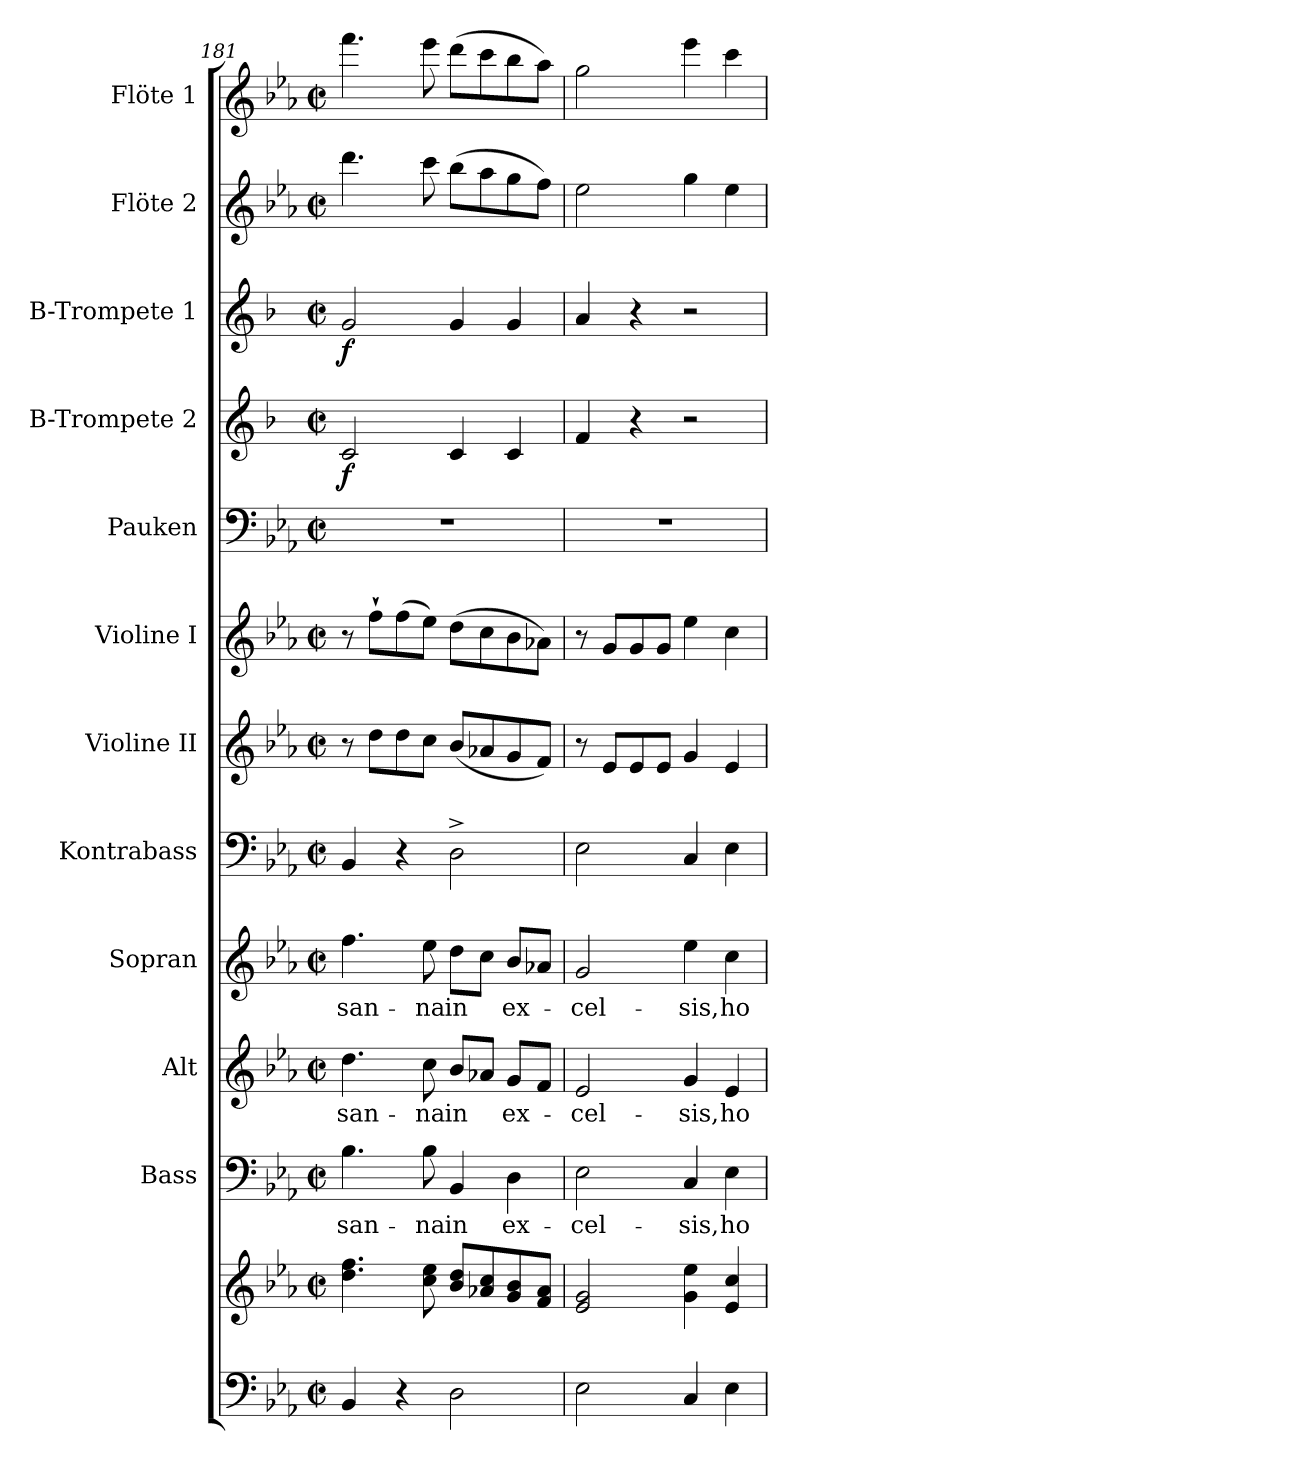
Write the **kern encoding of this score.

**kern	**kern	**kern	**text	**kern	**text	**kern	**text	**kern	**kern	**kern	**kern	**kern	**dynam	**kern	**dynam	**kern	**kern
*part12	*part12	*part11	*part11	*part10	*part10	*part9	*part9	*part8	*part7	*part6	*part5	*part4	*part4	*part3	*part3	*part2	*part1
*staff13	*staff12	*staff11	*staff11	*staff10	*staff10	*staff9	*staff9	*staff8	*staff7	*staff6	*staff5	*staff4	*staff4	*staff3	*staff3	*staff2	*staff1
*	*	*I"Bass	*	*I"Alt	*	*I"Sopran	*	*I"Kontrabass	*I"Violine II	*I"Violine I	*I"Pauken	*I"B-Trompete 2	*	*I"B-Trompete 1	*	*I"Flöte 2	*I"Flöte 1
*	*	*I'B.	*	*I'A.	*	*I'S.	*	*I'Kb.	*I'Vl. II	*I'Vl. I	*I'Pk.	*I'B Trp. 2	*	*I'B Trp. 1	*	*I'Fl. 2	*I'Fl. 1
*clefF4	*clefG2	*clefF4	*	*clefG2	*	*clefG2	*	*clefF4	*clefG2	*clefG2	*clefF4	*clefG2	*	*clefG2	*	*clefG2	*clefG2
*	*	*	*	*	*	*	*	*ITrd7c12	*	*	*	*ITrd1c2	*	*ITrd1c2	*	*	*
*k[b-e-a-]	*k[b-e-a-]	*k[b-e-a-]	*	*k[b-e-a-]	*	*k[b-e-a-]	*	*k[b-e-a-]	*k[b-e-a-]	*k[b-e-a-]	*k[b-e-a-]	*k[b-e-a-]	*	*k[b-e-a-]	*	*k[b-e-a-]	*k[b-e-a-]
*E-:	*E-:	*E-:	*	*E-:	*	*E-:	*	*E-:	*E-:	*E-:	*E-:	*E-:	*	*E-:	*	*E-:	*E-:
*M2/2	*M2/2	*M2/2	*	*M2/2	*	*M2/2	*	*M2/2	*M2/2	*M2/2	*M2/2	*M2/2	*	*M2/2	*	*M2/2	*M2/2
*met(c|)	*met(c|)	*met(c|)	*	*met(c|)	*	*met(c|)	*	*met(c|)	*met(c|)	*met(c|)	*met(c|)	*met(c|)	*	*met(c|)	*	*met(c|)	*met(c|)
=181	=181	=181	=181	=181	=181	=181	=181	=181	=181	=181	=181	=181	=181	=181	=181	=181	=181
!	!	!	!LO:LY:b	!	!LO:LY:b	!	!LO:LY:b	!	!	!	!	!	!LO:DY:b	!	!LO:DY:b	!	!
4BB-/	4.dd\ 4.ff\	4.B-\	-san-	4.dd\	-san-	4.ff\	-san-	4BBB-/	8r	8r	1r	2B-/	f	2f/	f	4.ddd\	4.fff\
.	.	.	.	.	.	.	.	.	8dd\L	8ff`>\L	.	.	.	.	.	.	.
4r	.	.	.	.	.	.	.	4r	8dd\	(>8ff\	.	.	.	.	.	.	.
!	!	!	!LO:LY:b	!	!LO:LY:b	!	!LO:LY:b	!	!	!	!	!	!	!	!	!	!
.	8cc\ 8ee-\	8B-\	-na	8cc\	-na	8ee-\	-na	.	8cc\J	8ee-\J)	.	.	.	.	.	8ccc\	8eee-\
!	!	!	!LO:LY:b	!	!LO:LY:b	!	!LO:LY:b	!	!	!	!	!	!	!	!	!	!
2D\	8b-/ 8dd/L	4BB-/	in	8b-/L	in	8dd\L	in	2DD^>\	(<8b-/L	(>8dd\L	.	4B-/	.	4f/	.	(>8bb-\L	(>8ddd\L
.	8a-X/ 8cc/	.	.	8a-X/J	.	8cc\J	.	.	8a-X/	8cc\	.	.	.	.	.	8aa-\	8ccc\
!	!	!	!LO:LY:b	!	!LO:LY:b	!	!LO:LY:b	!	!	!	!	!	!	!	!	!	!
.	8g/ 8b-/	4D\	ex-	8g/L	ex-	8b-/L	ex-	.	8g/	8b-\	.	4B-/	.	4f/	.	8gg\	8bb-\
.	8f/ 8a-/J	.	.	8f/J	.	8a-X/J	.	.	8f/J)	8a-X\J)	.	.	.	.	.	8ff\J)	8aa-\J)
=182	=182	=182	=182	=182	=182	=182	=182	=182	=182	=182	=182	=182	=182	=182	=182	=182	=182
!	!	!	!LO:LY:b	!	!LO:LY:b	!	!LO:LY:b	!	!	!	!	!	!	!	!	!	!
2E-\	2e-/ 2g/	2E-\	-cel-	2e-/	-cel-	2g/	-cel-	2EE-\	8r	8r	1r	4e-/	.	4g/	.	2ee-\	2gg\
.	.	.	.	.	.	.	.	.	8e-/L	8g/L	.	.	.	.	.	.	.
.	.	.	.	.	.	.	.	.	8e-/	8g/	.	4r	.	4r	.	.	.
.	.	.	.	.	.	.	.	.	8e-/J	8g/J	.	.	.	.	.	.	.
!	!	!	!LO:LY:b	!	!LO:LY:b	!	!LO:LY:b	!	!	!	!	!	!	!	!	!	!
4C/	4g\ 4ee-\	4C/	-sis,	4g/	-sis,	4ee-\	-sis,	4CC/	4g/	4ee-\	.	2r	.	2r	.	4gg\	4eee-\
!	!	!	!LO:LY:b	!	!LO:LY:b	!	!LO:LY:b	!	!	!	!	!	!	!	!	!	!
4E-\	4e-/ 4cc/	4E-\	ho-	4e-/	ho-	4cc\	ho-	4EE-\	4e-/	4cc\	.	.	.	.	.	4ee-\	4ccc\
=	=	=	=	=	=	=	=	=	=	=	=	=	=	=	=	=	=
*-	*-	*-	*-	*-	*-	*-	*-	*-	*-	*-	*-	*-	*-	*-	*-	*-	*-
